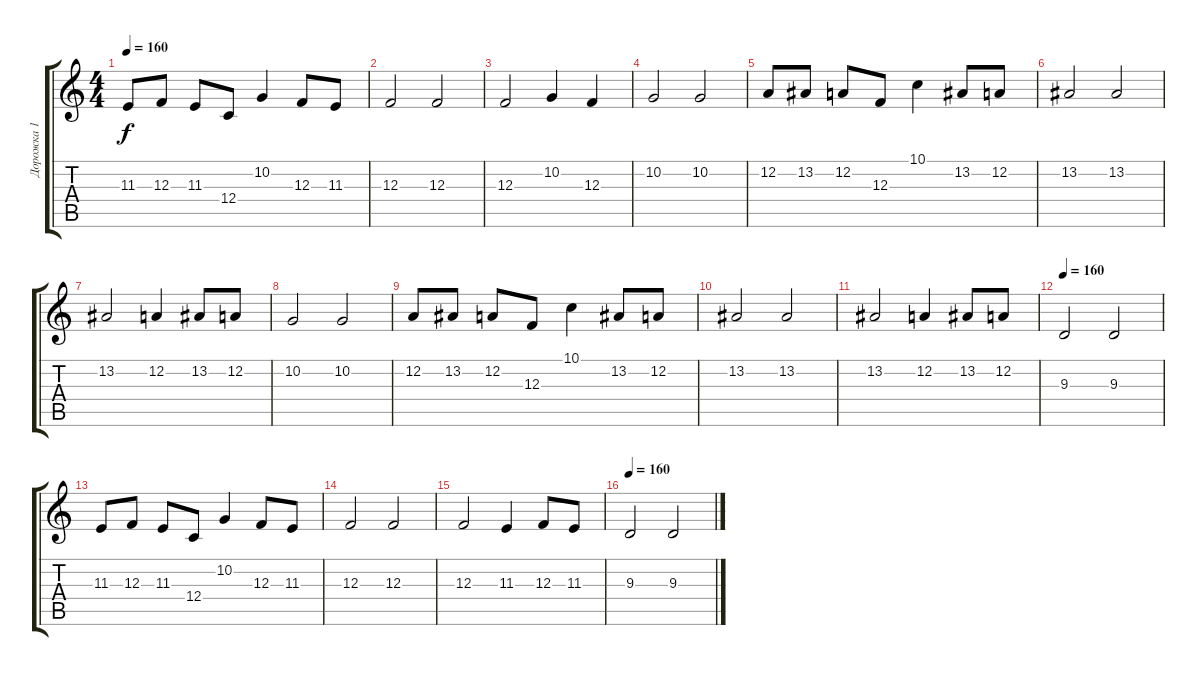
\track ("Дорожка 1" "Дорожка 1") {instrument stringensemble1}
\staff {score tabs}
\tuning (D4 A3 F3 C3 G2 D2) {hide}
\ts (4 4)
\tempo 160
\clef g2
\ks c
11.3.8{dy f} 12.3.8 11.3.8 12.4.8 10.2.4 12.3.8 11.3.8 |
12.3.2 12.3.2 |
12.3.2 10.2.4 12.3.4 |
10.2.2 10.2.2 |
12.2.8 13.2.8 12.2.8 12.3.8 10.1.4 13.2.8 12.2.8 |
13.2.2 13.2.2 |
13.2.2 12.2.4 13.2.8 12.2.8 |
10.2.2 10.2.2 |
12.2.8 13.2.8 12.2.8 12.3.8 10.1.4 13.2.8 12.2.8 |
13.2.2 13.2.2 |
13.2.2 12.2.4 13.2.8 12.2.8 |
\tempo 160
9.3.2{volume 16 instrument distortionguitar} 9.3.2 |
11.3.8 12.3.8 11.3.8 12.4.8 10.2.4 12.3.8 11.3.8 |
12.3.2 12.3.2 |
12.3.2 11.3.4 12.3.8 11.3.8 |
\tempo 160
9.3.2 9.3.2
